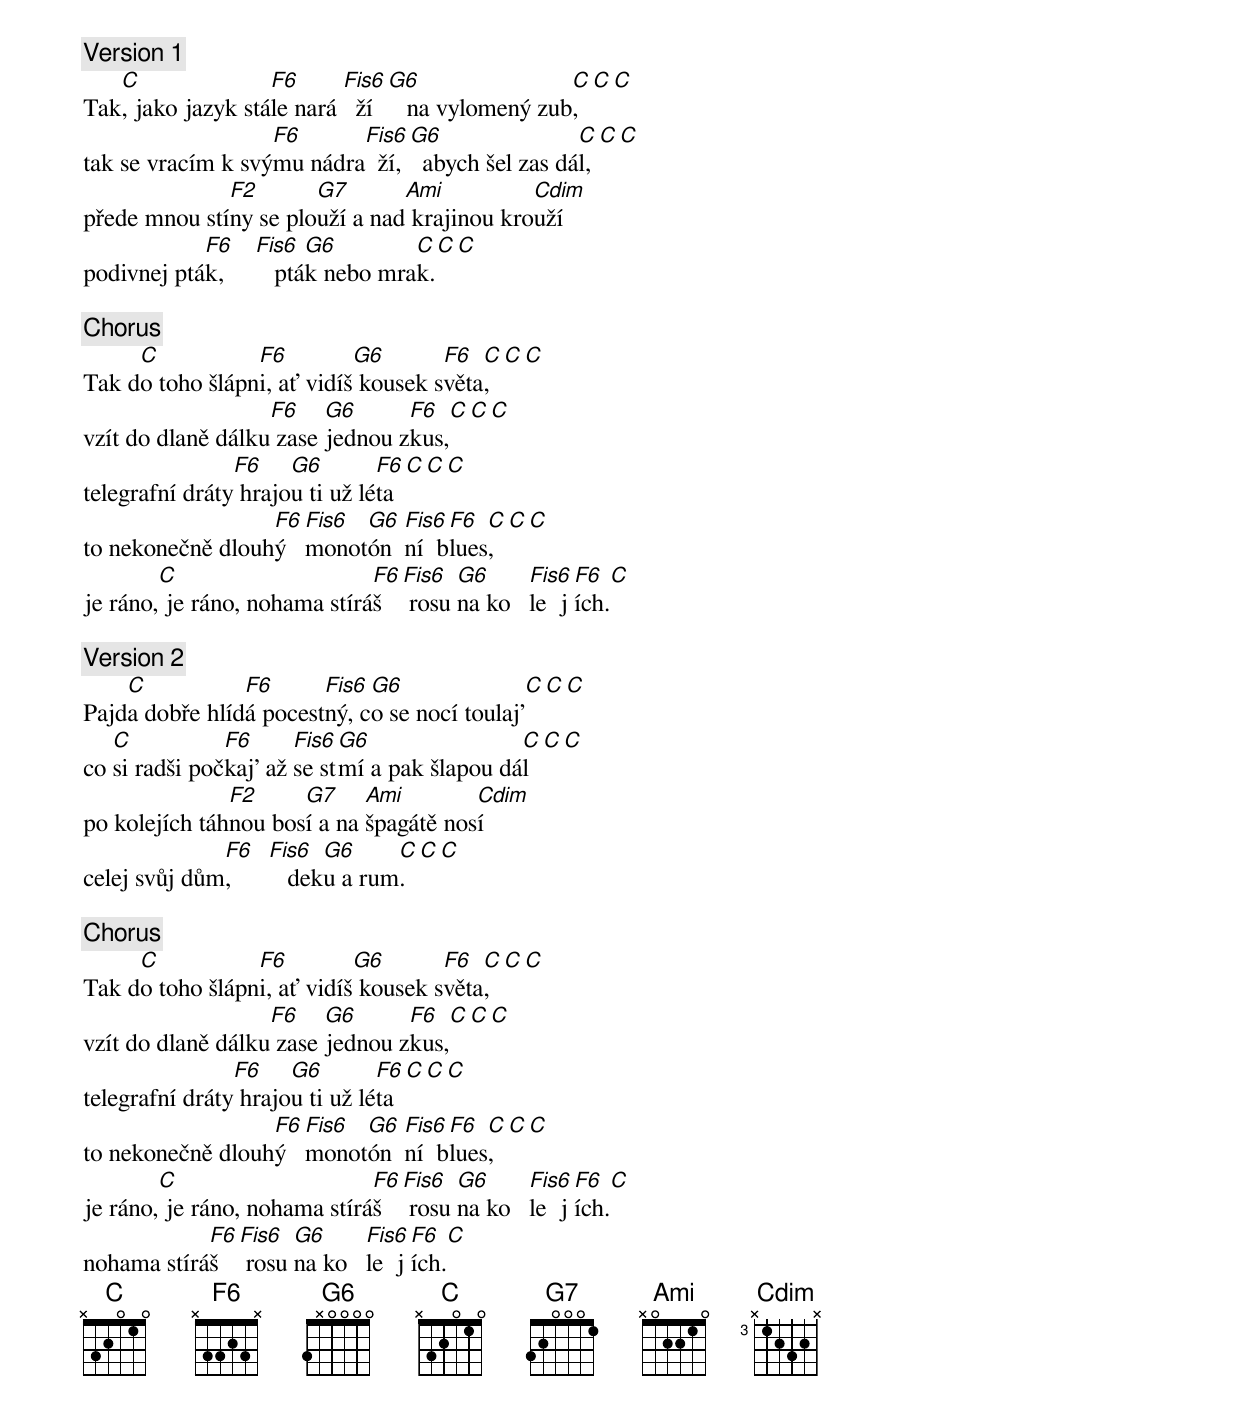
[Version 1]
   C               F6      Fis6 G6                C Cmaj C
Tak, jako jazyk stále nará   ží    na vylomený zub,
                   F6      Fis6 G6                C Cmaj C
tak se vracím k svýmu nádra  ží,  abych šel zas dál,
              F2       G7       Ami          Cdim
přede mnou stíny se plouží a nad krajinou krouží
            F6     Fis6  G6        C    Cmaj C
podivnej pták,        pták nebo mrak.

[Chorus]
     C           F6         G6       F6  C    Cmaj C
Tak do toho šlápni, ať vidíš kousek světa,
                   F6    G6      F6  C    Cmaj C
vzít do dlaně dálku zase jednou zkus,
                F6    G6        F6 C   Cmaj C
telegrafní dráty hrajou ti už léta
                  F6  Fis6 G6  Fis6 F6  C    Cmaj C
to nekonečně dlouhý   monotón  ní  blues,
        C                     F6 Fis6  G6      Fis6 F6  C
je ráno, je ráno, nohama stíráš   rosu na ko   le  jích.

[Version 2]
    C           F6      Fis6 G6                C Cmaj C
Pajda dobře hlídá pocestný, co se nocí toulaj'
   C           F6      Fis6 G6                C Cmaj C
co si radši počkaj' až se stmí a pak šlapou dál
               F2     G7     Ami        Cdim
po kolejích táhnou bosí a na špagátě nosí
              F6     Fis6  G6     C    Cmaj C
celej svůj dům,         deku a rum.

[Chorus]
     C           F6         G6       F6  C    Cmaj C
Tak do toho šlápni, ať vidíš kousek světa,
                   F6    G6      F6  C    Cmaj C
vzít do dlaně dálku zase jednou zkus,
                F6    G6        F6 C   Cmaj C
telegrafní dráty hrajou ti už léta
                  F6  Fis6 G6  Fis6 F6  C    Cmaj C
to nekonečně dlouhý   monotón  ní  blues,
        C                     F6 Fis6  G6      Fis6 F6  C
je ráno, je ráno, nohama stíráš   rosu na ko   le  jích.
            F6 Fis6  G6      Fis6 F6  C
nohama stíráš   rosu na ko   le  jích.
